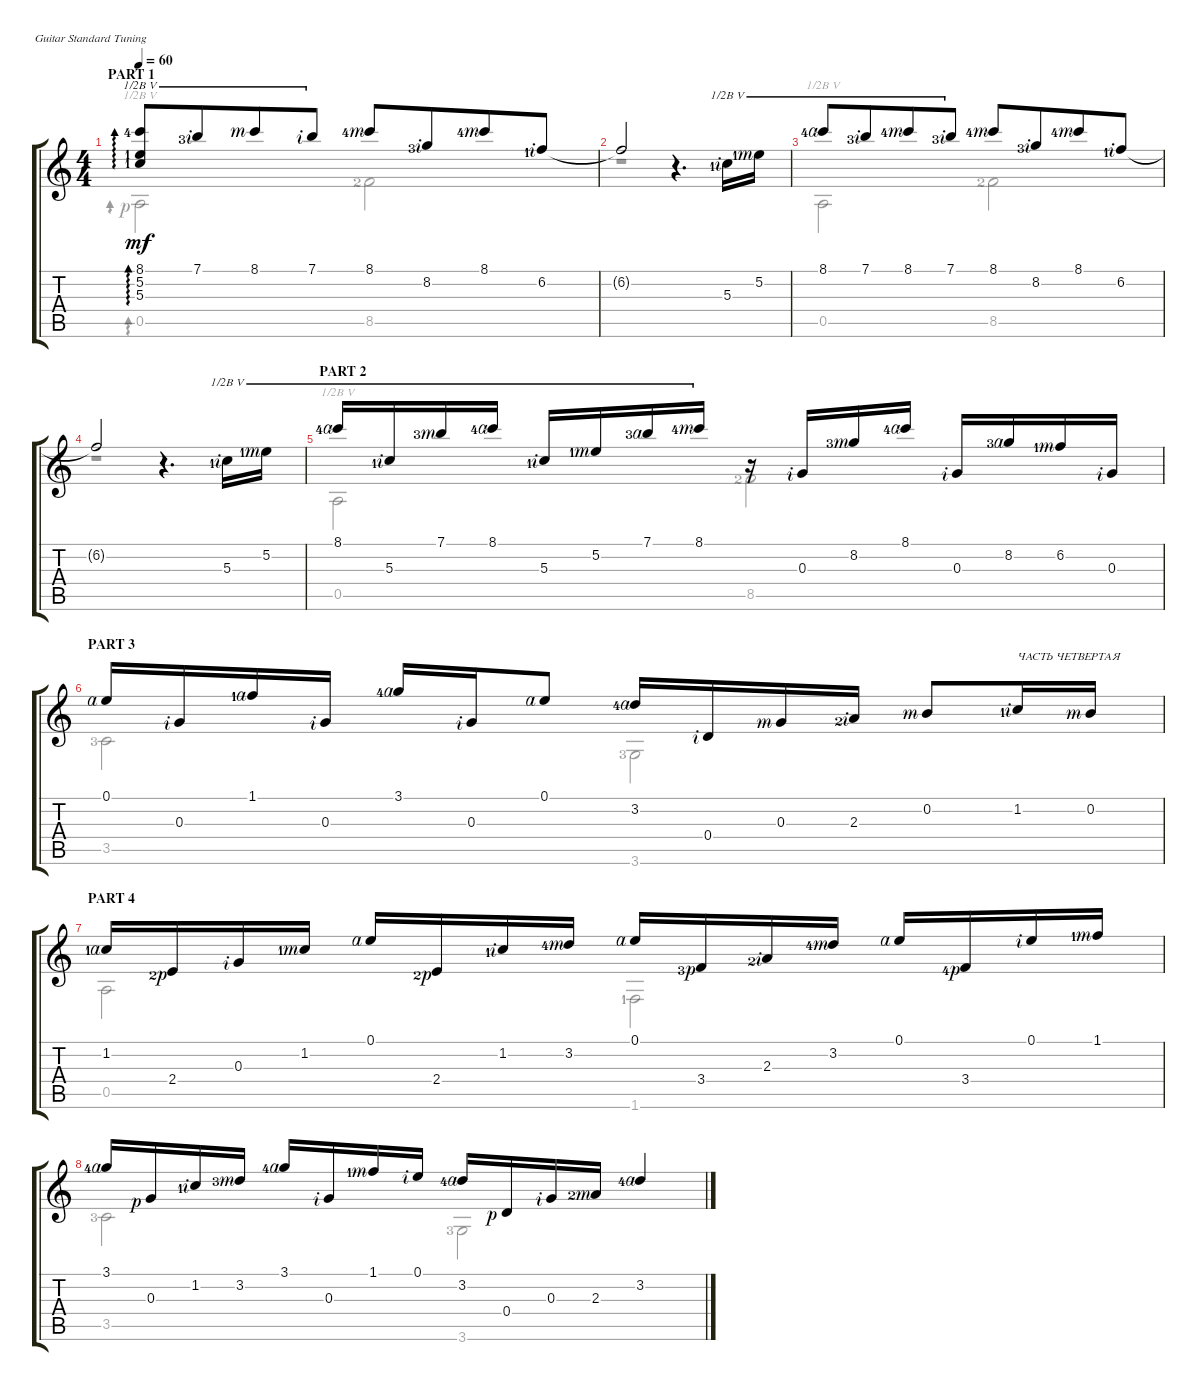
\defaultSystemsLayout 4
\bracketExtendMode groupsimilarinstruments
\singleTrackTrackNamePolicy hidden
\multiTrackTrackNamePolicy hidden
\firstSystemTrackNameOrientation horizontal
\otherSystemsTrackNameOrientation horizontal
\chordDiagramsInScore
\track ("Steel Guitar" "S-Gt") {instrument acousticguitarsteel}
\staff {score tabs}
\tuning (E4 B3 G3 D3 A2 E2)
\voice
\ts (4 4)
\section ("" "PART 1")
\tempo 60
\clef g2
\scale
0.429672
\ks c
(8.1{lf 5} 5.2{lf 2} 5.3{lf 2}).8{ad 0 dy mf instrument acousticguitarsteel barre (5 half) beam merge} 7.1{lf 4 rf 2}.8{barre (5 half) beam merge} 8.1{rf 3}.8{barre (5 half) beam merge} 7.1{rf 2}.8{barre (5 half)} 8.1{lf 5 rf 3}.8{beam merge} 8.2{lf 4 rf 2}.8{beam merge} 8.1{lf 5 rf 3}.8{beam merge} 6.2{lf 2 rf 2}.8 |
\scale
0.570328 6.2{t}.2 r.4{d} 5.3{lf 2 rf 2}.16{barre (5 half) beam invert} 5.2{lf 2 rf 3}.16{barre (5 half)} |
\scale
0.362069 8.1{lf 5 rf 4}.8{barre (5 half) beam merge} 7.1{lf 4 rf 2}.8{barre (5 half) beam merge} 8.1{lf 5 rf 3}.8{barre (5 half) beam merge} 7.1{lf 4 rf 2}.8{barre (5 half)} 8.1{lf 5 rf 3}.8{beam merge} 8.2{lf 4 rf 2}.8{beam merge} 8.1{lf 5 rf 3}.8{beam merge} 6.2{lf 2 rf 2}.8 |
\scale
0.637931 6.2{t}.2 r.4{d} 5.3{lf 2 rf 2}.16{barre (5 half) beam invert} 5.2{lf 2 rf 3}.16{barre (5 half)} |
\section ("" "PART 2")
\scale
0.52439 8.1{lf 5 rf 4}.16{barre (5 half)} 5.3{lf 2 rf 2}.16{barre (5 half)} 7.1{lf 4 rf 3}.16{barre (5 half)} 8.1{lf 5 rf 4}.16{barre (5 half)} 5.3{lf 2 rf 2}.16{barre (5 half)} 5.2{lf 2 rf 3}.16{barre (5 half)} 7.1{lf 4 rf 4}.16{barre (5 half)} 8.1{lf 5 rf 3}.16{barre (5 half)} r.16 0.3{rf 2}.16 8.2{lf 4 rf 3}.16 8.1{lf 5 rf 4}.16 0.3{rf 2}.16 8.2{lf 4 rf 4}.16 6.2{lf 2 rf 3}.16 0.3{rf 2}.16 |
\section ("" "PART 3")
\scale
0.47561 0.1{rf 4}.16 0.3{rf 2}.16 1.1{lf 2 rf 4}.16 0.3{rf 2}.16 3.1{lf 5 rf 4}.16 0.3{rf 2}.16 0.1{rf 4}.8 3.2{lf 5 rf 4}.16 0.4{rf 2}.16 0.3{rf 3}.16 2.3{lf 3 rf 2}.16 0.2{rf 3}.8 1.2{lf 2 rf 2}.16{txt "ЧАСТЬ ЧЕТВЕРТАЯ"} 0.2{rf 3}.16 |
\section ("" "PART 4")
\scale
0.5 1.2{lf 2 rf 4}.16 2.4{lf 3 rf 1}.16 0.3{rf 2}.16 1.2{lf 2 rf 3}.16 0.1{rf 4}.16 2.4{lf 3 rf 1}.16 1.2{lf 2 rf 2}.16 3.2{lf 5 rf 3}.16 0.1{rf 4}.16 3.4{lf 4 rf 1}.16 2.3{lf 3 rf 2}.16 3.2{lf 5 rf 3}.16 0.1{rf 4}.16 3.4{lf 5 rf 1}.16 0.1{rf 2}.16 1.1{lf 2 rf 3}.16 |
\scale
0.5 3.1{lf 5 rf 4}.16 0.3{rf 1}.16 1.2{lf 2 rf 2}.16 3.2{lf 4 rf 3}.16 3.1{lf 5 rf 4}.16 0.3{rf 2}.16 1.1{lf 2 rf 3}.16 0.1{rf 2}.16 3.2{lf 5 rf 4}.16 0.4{rf 1}.16 0.3{rf 2}.16 2.3{lf 3 rf 3}.16 3.2{lf 5 rf 4}.4
\voice
\clef g2
\ottava regular
\simile none
\scale
0.429672
\ks c
0.5{rf 1}.2{ad 0 dy mf barre (5 half)} 8.5{lf 3}.2 |
\scale
0.570328 r.1 |
\scale
0.362069 0.5.2{barre (5 half)} 8.5{lf 3}.2 |
\scale
0.637931 r.1 |
\scale
0.52439 0.5.2{barre (5 half)} 8.5{lf 3}.2 |
\scale
0.47561 3.5{lf 4}.2 3.6{lf 4}.2 |
\scale
0.5 0.5.2 1.6{lf 2}.2 |
\scale
0.5 3.5{lf 4}.2 3.6{lf 4}.2
